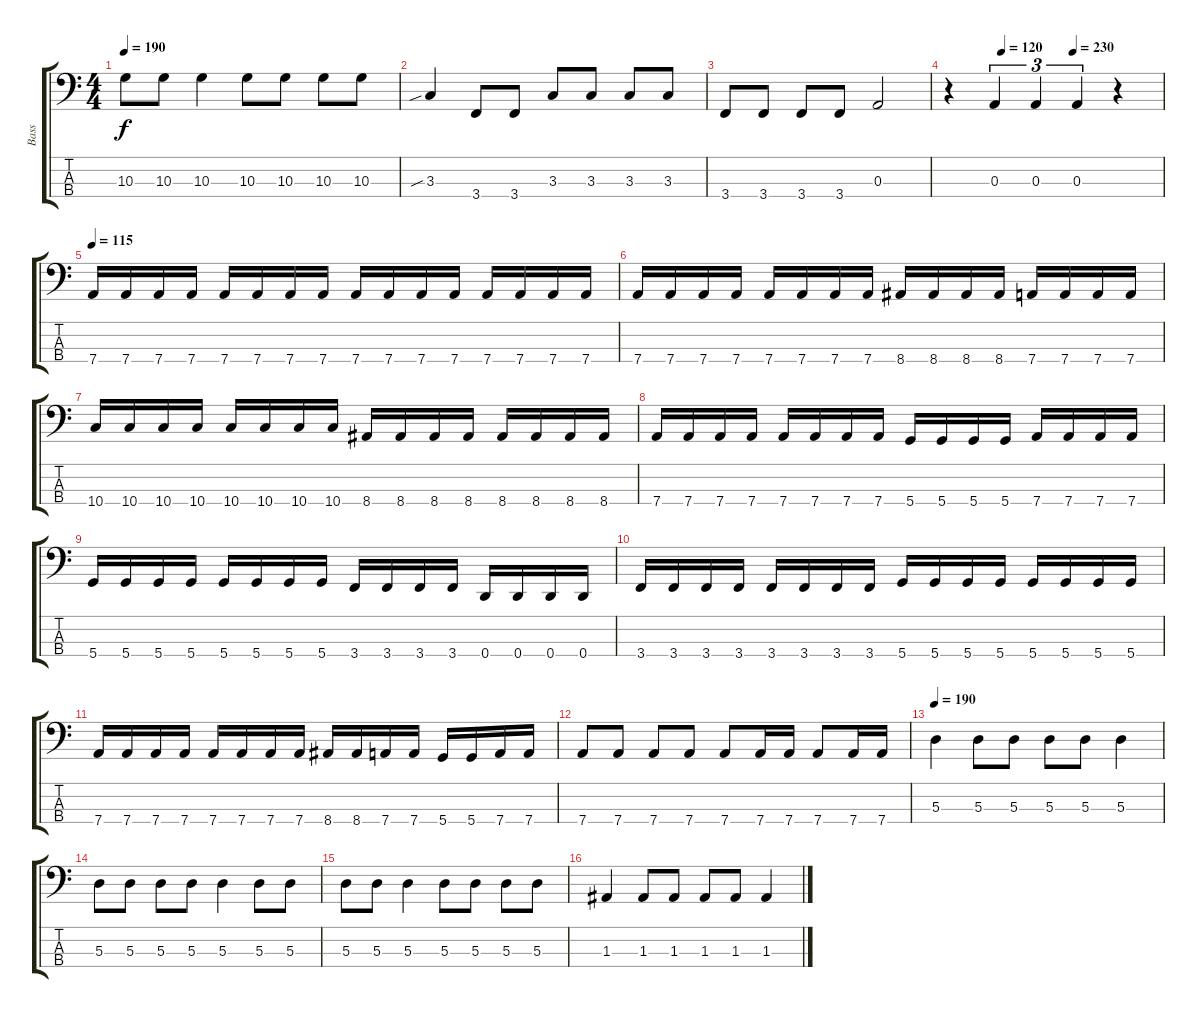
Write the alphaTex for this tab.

\track ("Bass" "Bass") {instrument electricbasspick}
\staff {score tabs}
\tuning (G2 D2 A1 D1) {hide}
\ts (4 4)
\tempo 190
\clef f4
\ks c
10.3.8{dy f} 10.3.8 10.3.4 10.3.8 10.3.8 10.3.8 10.3.8 |
3.3{sib}.4 3.4.8 3.4.8 3.3.8 3.3.8 3.3.8 3.3.8 |
3.4.8 3.4.8 3.4.8 3.4.8 0.3.2 |
\tempo (120 0.25)
\tempo (230 0.5833333333333334)
r.4 0.3.4{tu (3 2)} 0.3.4{tu (3 2)} 0.3.4{tu (3 2)} r.4 |
\tempo 115
7.4.16 7.4.16 7.4.16 7.4.16 7.4.16 7.4.16 7.4.16 7.4.16 7.4.16 7.4.16 7.4.16 7.4.16 7.4.16 7.4.16 7.4.16 7.4.16 |
7.4.16 7.4.16 7.4.16 7.4.16 7.4.16 7.4.16 7.4.16 7.4.16 8.4.16 8.4.16 8.4.16 8.4.16 7.4.16 7.4.16 7.4.16 7.4.16 |
10.4.16 10.4.16 10.4.16 10.4.16 10.4.16 10.4.16 10.4.16 10.4.16 8.4.16 8.4.16 8.4.16 8.4.16 8.4.16 8.4.16 8.4.16 8.4.16 |
7.4.16 7.4.16 7.4.16 7.4.16 7.4.16 7.4.16 7.4.16 7.4.16 5.4.16 5.4.16 5.4.16 5.4.16 7.4.16 7.4.16 7.4.16 7.4.16 |
5.4.16 5.4.16 5.4.16 5.4.16 5.4.16 5.4.16 5.4.16 5.4.16 3.4.16 3.4.16 3.4.16 3.4.16 0.4.16 0.4.16 0.4.16 0.4.16 |
3.4.16 3.4.16 3.4.16 3.4.16 3.4.16 3.4.16 3.4.16 3.4.16 5.4.16 5.4.16 5.4.16 5.4.16 5.4.16 5.4.16 5.4.16 5.4.16 |
7.4.16 7.4.16 7.4.16 7.4.16 7.4.16 7.4.16 7.4.16 7.4.16 8.4.16 8.4.16 7.4.16 7.4.16 5.4.16 5.4.16 7.4.16 7.4.16 |
7.4.8 7.4.8 7.4.8 7.4.8 7.4.8 7.4.16 7.4.16 7.4.8 7.4.16 7.4.16 |
\tempo 190
5.3.4 5.3.8 5.3.8 5.3.8 5.3.8 5.3.4 |
5.3.8 5.3.8 5.3.8 5.3.8 5.3.4 5.3.8 5.3.8 |
5.3.8 5.3.8 5.3.4 5.3.8 5.3.8 5.3.8 5.3.8 |
1.3.4 1.3.8 1.3.8 1.3.8 1.3.8 1.3.4
